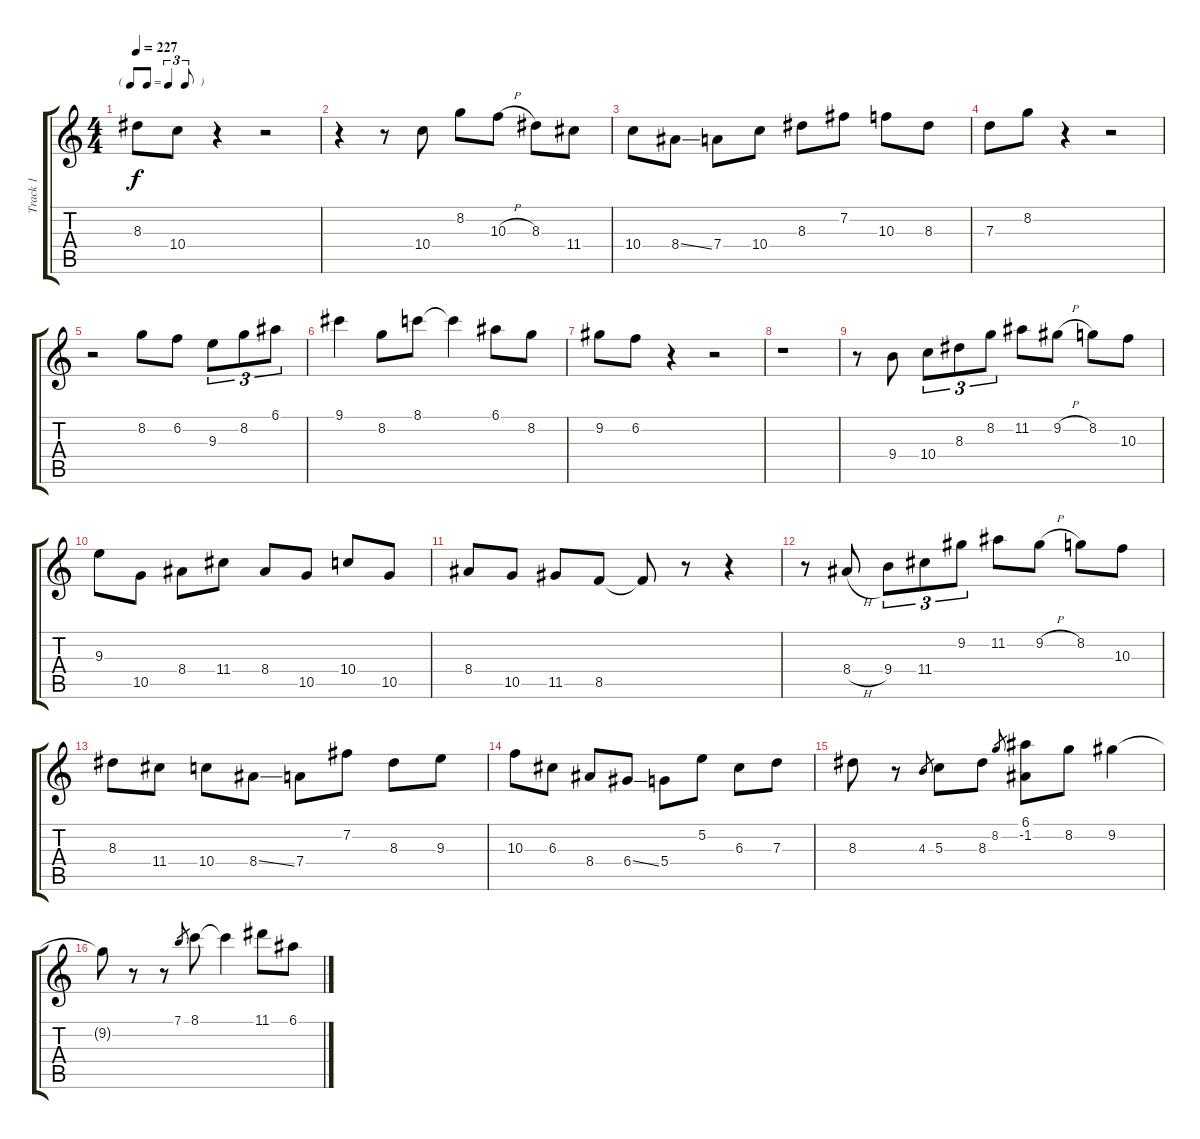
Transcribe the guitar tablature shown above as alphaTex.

\track ("Track 1" "Track 1") {instrument electricguitarjazz}
\staff {score tabs}
\tuning (E4 B3 G3 D3 A2 E2) {hide}
\ts (4 4)
\tf triplet8th
\tempo 227
\clef g2
\ks c
8.3.8{dy f} 10.4.8 r.4 r.2 |
r.4 r.8 10.4.8 8.2.8 10.3{h}.8 8.3.8 11.4.8 |
10.4.8 8.4{ss}.8 7.4.8 10.4.8 8.3.8 7.2.8 10.3.8 8.3.8 |
7.3.8 8.2.8 r.4 r.2 |
r.2 8.2.8 6.2.8 9.3.8{tu (3 2)} 8.2.8{tu (3 2)} 6.1.8{tu (3 2)} |
9.1.4 8.2.8 8.1.8 8.1{t}.4 6.1.8 8.2.8 |
9.2.8 6.2.8 r.4 r.2 |
r.1 |
r.8 9.4.8 10.4.8{tu (3 2)} 8.3.8{tu (3 2)} 8.2.8{tu (3 2)} 11.2.8 9.2{h}.8 8.2.8 10.3.8 |
9.3.8 10.5.8 8.4.8 11.4.8 8.4.8 10.5.8 10.4.8 10.5.8 |
8.4.8 10.5.8 11.5.8 8.5.8 8.5{t}.8 r.8 r.4 |
r.8 8.4{h}.8 9.4.8{tu (3 2)} 11.4.8{tu (3 2)} 9.2.8{tu (3 2)} 11.2.8 9.2{h}.8 8.2.8 10.3.8 |
8.3.8 11.4.8 10.4.8 8.4{ss}.8 7.4.8 7.2.8 8.3.8 9.3.8 |
10.3.8 6.3.8 8.4.8 6.4{ss}.8 5.4.8 5.2.8 6.3.8 7.3.8 |
8.3.8 r.8 4.3.8{gr} 5.3.8 8.3.8 8.2.8{gr} (6.1 -1.2).8 8.2.8 9.2.4 |
9.2{t}.8 r.8 r.8 7.1.8{gr} 8.1.8 8.1{t}.4 11.1.8 6.1.8
